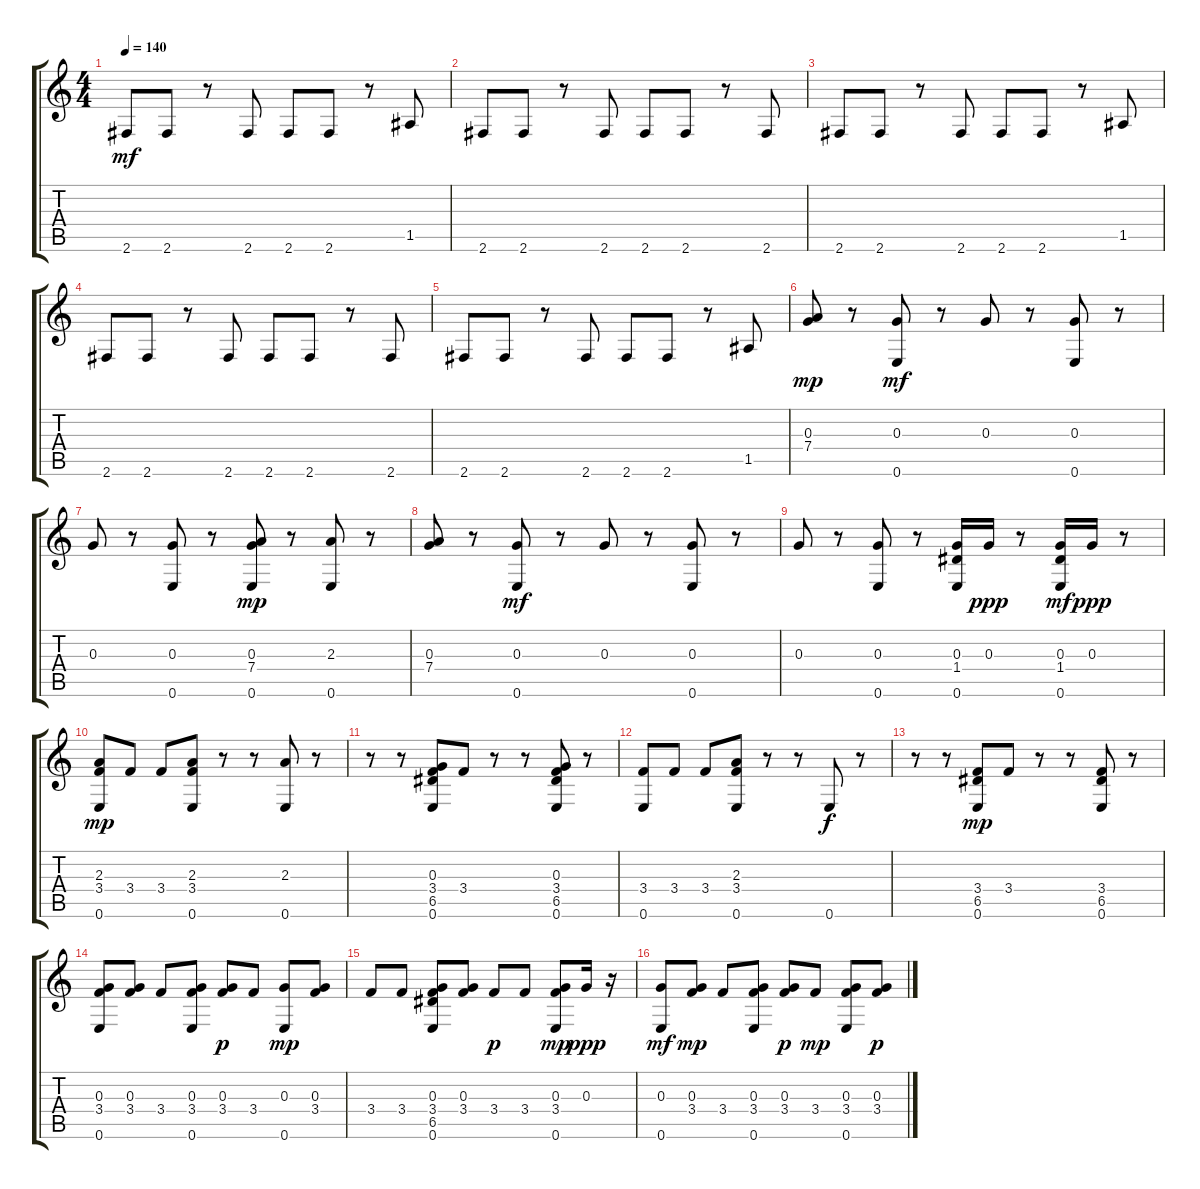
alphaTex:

\track "" {instrument acousticguitarsteel}
\staff {score tabs}
\tuning (E4 B3 G3 D3 A2 E2) {hide}
\ts (4 4)
\tempo 140
\clef g2
\ks c
2.6.8{dy mf} 2.6.8 r.8 2.6.8 2.6.8 2.6.8 r.8 1.5.8 |
2.6.8 2.6.8 r.8 2.6.8 2.6.8 2.6.8 r.8 2.6.8 |
2.6.8 2.6.8 r.8 2.6.8 2.6.8 2.6.8 r.8 1.5.8 |
2.6.8 2.6.8 r.8 2.6.8 2.6.8 2.6.8 r.8 2.6.8 |
2.6.8 2.6.8 r.8 2.6.8 2.6.8 2.6.8 r.8 1.5.8 |
(0.3 7.4).8{dy mp} r.8 (0.3 0.6).8{dy mf} r.8 0.3.8 r.8 (0.3 0.6).8 r.8 |
0.3.8 r.8 (0.3 0.6).8 r.8 (0.3 7.4 0.6).8{dy mp} r.8 (2.3 0.6).8 r.8 |
(0.3 7.4).8 r.8 (0.3 0.6).8{dy mf} r.8 0.3.8 r.8 (0.3 0.6).8 r.8 |
0.3.8 r.8 (0.3 0.6).8 r.8 (0.3 1.4 0.6).16 0.3.16{dy ppp} r.8 (0.3 1.4 0.6).16{dy mf} 0.3.16{dy ppp} r.8 |
(2.3 3.4 0.6).8{dy mp} 3.4.8 3.4.8 (2.3 3.4 0.6).8 r.8 r.8 (2.3 0.6).8 r.8 |
r.8 r.8 (0.3 3.4 6.5 0.6).8 3.4.8 r.8 r.8 (0.3 3.4 6.5 0.6).8 r.8 |
(3.4 0.6).8 3.4.8 3.4.8 (2.3 3.4 0.6).8 r.8 r.8 0.6.8{dy f} r.8 |
r.8 r.8 (3.4 6.5 0.6).8{dy mp} 3.4.8 r.8 r.8 (3.4 6.5 0.6).8 r.8 |
(0.3 3.4 0.6).8 (0.3 3.4).8 3.4.8 (0.3 3.4 0.6).8 (0.3 3.4).8{dy p} 3.4.8 (0.3 0.6).8{dy mp} (0.3 3.4).8 |
3.4.8 3.4.8 (0.3 3.4 6.5 0.6).8 (0.3 3.4).8 3.4.8{dy p} 3.4.8 (0.3 3.4 0.6).8{dy mp} 0.3.16{dy ppp} r.16 |
(0.3 0.6).8{dy mf} (0.3 3.4).8{dy mp} 3.4.8 (0.3 3.4 0.6).8 (0.3 3.4).8{dy p} 3.4.8{dy mp} (0.3 3.4 0.6).8 (0.3 3.4).8{dy p}
